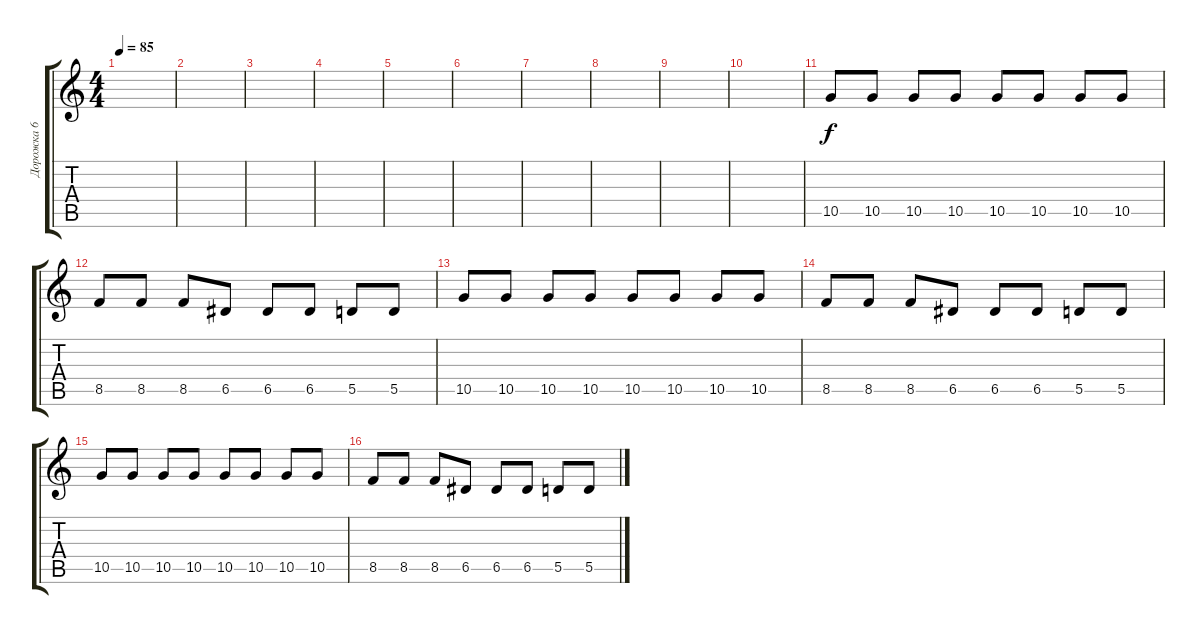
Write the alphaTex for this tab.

\track ("Дорожка 6" "Дорожка 6") {instrument electricguitarclean}
\staff {score tabs}
\tuning (E4 B3 G3 D3 A2 E2) {hide}
\ts (4 4)
\tempo 85
\clef g2
\ks c
|
|
|
|
|
|
|
|
|
|
10.5.8 10.5.8 10.5.8 10.5.8 10.5.8 10.5.8 10.5.8 10.5.8 |
8.5.8 8.5.8 8.5.8 6.5.8 6.5.8 6.5.8 5.5.8 5.5.8 |
10.5.8 10.5.8 10.5.8 10.5.8 10.5.8 10.5.8 10.5.8 10.5.8 |
8.5.8 8.5.8 8.5.8 6.5.8 6.5.8 6.5.8 5.5.8 5.5.8 |
10.5.8 10.5.8 10.5.8 10.5.8 10.5.8 10.5.8 10.5.8 10.5.8 |
8.5.8 8.5.8 8.5.8 6.5.8 6.5.8 6.5.8 5.5.8 5.5.8
